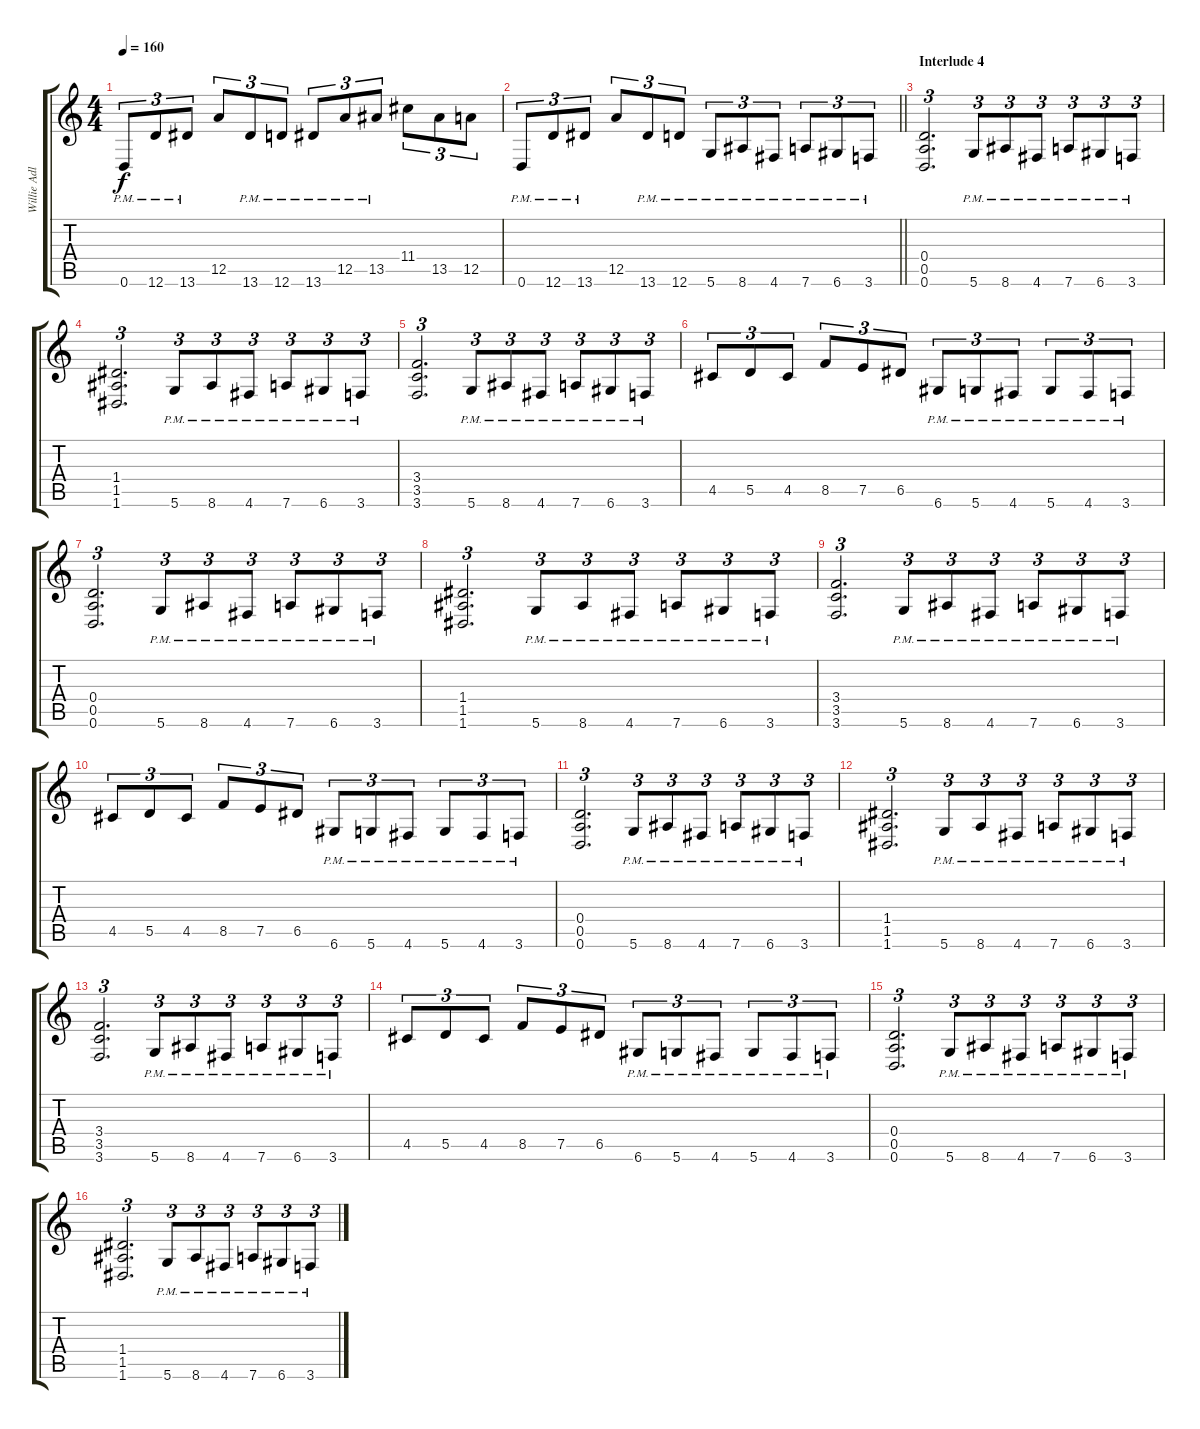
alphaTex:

\track ("Willie Adler - Rhythm" "Willie Adl") {instrument distortionguitar}
\staff {score tabs}
\tuning (E4 B3 G3 D3 A2 D2) {hide}
\ts (4 4)
\tempo 160
\clef g2
\ks c
0.6{pm}.8{tu (3 2) dy f} 12.6{pm}.8{tu (3 2)} 13.6{pm}.8{tu (3 2)} 12.5.8{tu (3 2)} 13.6{pm}.8{tu (3 2)} 12.6{pm}.8{tu (3 2)} 13.6{pm}.8{tu (3 2)} 12.5{pm}.8{tu (3 2)} 13.5{pm}.8{tu (3 2)} 11.4.8{tu (3 2)} 13.5.8{tu (3 2)} 12.5.8{tu (3 2)} |
\barLineRight lightlight
0.6{pm}.8{tu (3 2)} 12.6{pm}.8{tu (3 2)} 13.6{pm}.8{tu (3 2)} 12.5.8{tu (3 2)} 13.6{pm}.8{tu (3 2)} 12.6{pm}.8{tu (3 2)} 5.6{pm}.8{tu (3 2)} 8.6{pm}.8{tu (3 2)} 4.6{pm}.8{tu (3 2)} 7.6{pm}.8{tu (3 2)} 6.6{pm}.8{tu (3 2)} 3.6{pm}.8{tu (3 2)} |
\section ("" "Interlude 4")
(0.4 0.5 0.6).2{d tu (3 2)} 5.6{pm}.8{tu (3 2)} 8.6{pm}.8{tu (3 2)} 4.6{pm}.8{tu (3 2)} 7.6{pm}.8{tu (3 2)} 6.6{pm}.8{tu (3 2)} 3.6{pm}.8{tu (3 2)} |
(1.4 1.5 1.6).2{d tu (3 2)} 5.6{pm}.8{tu (3 2)} 8.6{pm}.8{tu (3 2)} 4.6{pm}.8{tu (3 2)} 7.6{pm}.8{tu (3 2)} 6.6{pm}.8{tu (3 2)} 3.6{pm}.8{tu (3 2)} |
(3.4 3.5 3.6).2{d tu (3 2)} 5.6{pm}.8{tu (3 2)} 8.6{pm}.8{tu (3 2)} 4.6{pm}.8{tu (3 2)} 7.6{pm}.8{tu (3 2)} 6.6{pm}.8{tu (3 2)} 3.6{pm}.8{tu (3 2)} |
4.5.8{tu (3 2)} 5.5.8{tu (3 2)} 4.5.8{tu (3 2)} 8.5.8{tu (3 2)} 7.5.8{tu (3 2)} 6.5.8{tu (3 2)} 6.6{pm}.8{tu (3 2)} 5.6{pm}.8{tu (3 2)} 4.6{pm}.8{tu (3 2)} 5.6{pm}.8{tu (3 2)} 4.6{pm}.8{tu (3 2)} 3.6{pm}.8{tu (3 2)} |
(0.4 0.5 0.6).2{d tu (3 2)} 5.6{pm}.8{tu (3 2)} 8.6{pm}.8{tu (3 2)} 4.6{pm}.8{tu (3 2)} 7.6{pm}.8{tu (3 2)} 6.6{pm}.8{tu (3 2)} 3.6{pm}.8{tu (3 2)} |
(1.4 1.5 1.6).2{d tu (3 2)} 5.6{pm}.8{tu (3 2)} 8.6{pm}.8{tu (3 2)} 4.6{pm}.8{tu (3 2)} 7.6{pm}.8{tu (3 2)} 6.6{pm}.8{tu (3 2)} 3.6{pm}.8{tu (3 2)} |
(3.4 3.5 3.6).2{d tu (3 2)} 5.6{pm}.8{tu (3 2)} 8.6{pm}.8{tu (3 2)} 4.6{pm}.8{tu (3 2)} 7.6{pm}.8{tu (3 2)} 6.6{pm}.8{tu (3 2)} 3.6{pm}.8{tu (3 2)} |
4.5.8{tu (3 2)} 5.5.8{tu (3 2)} 4.5.8{tu (3 2)} 8.5.8{tu (3 2)} 7.5.8{tu (3 2)} 6.5.8{tu (3 2)} 6.6{pm}.8{tu (3 2)} 5.6{pm}.8{tu (3 2)} 4.6{pm}.8{tu (3 2)} 5.6{pm}.8{tu (3 2)} 4.6{pm}.8{tu (3 2)} 3.6{pm}.8{tu (3 2)} |
(0.4 0.5 0.6).2{d tu (3 2)} 5.6{pm}.8{tu (3 2)} 8.6{pm}.8{tu (3 2)} 4.6{pm}.8{tu (3 2)} 7.6{pm}.8{tu (3 2)} 6.6{pm}.8{tu (3 2)} 3.6{pm}.8{tu (3 2)} |
(1.4 1.5 1.6).2{d tu (3 2)} 5.6{pm}.8{tu (3 2)} 8.6{pm}.8{tu (3 2)} 4.6{pm}.8{tu (3 2)} 7.6{pm}.8{tu (3 2)} 6.6{pm}.8{tu (3 2)} 3.6{pm}.8{tu (3 2)} |
(3.4 3.5 3.6).2{d tu (3 2)} 5.6{pm}.8{tu (3 2)} 8.6{pm}.8{tu (3 2)} 4.6{pm}.8{tu (3 2)} 7.6{pm}.8{tu (3 2)} 6.6{pm}.8{tu (3 2)} 3.6{pm}.8{tu (3 2)} |
4.5.8{tu (3 2)} 5.5.8{tu (3 2)} 4.5.8{tu (3 2)} 8.5.8{tu (3 2)} 7.5.8{tu (3 2)} 6.5.8{tu (3 2)} 6.6{pm}.8{tu (3 2)} 5.6{pm}.8{tu (3 2)} 4.6{pm}.8{tu (3 2)} 5.6{pm}.8{tu (3 2)} 4.6{pm}.8{tu (3 2)} 3.6{pm}.8{tu (3 2)} |
(0.4 0.5 0.6).2{d tu (3 2)} 5.6{pm}.8{tu (3 2)} 8.6{pm}.8{tu (3 2)} 4.6{pm}.8{tu (3 2)} 7.6{pm}.8{tu (3 2)} 6.6{pm}.8{tu (3 2)} 3.6{pm}.8{tu (3 2)} |
(1.4 1.5 1.6).2{d tu (3 2)} 5.6{pm}.8{tu (3 2)} 8.6{pm}.8{tu (3 2)} 4.6{pm}.8{tu (3 2)} 7.6{pm}.8{tu (3 2)} 6.6{pm}.8{tu (3 2)} 3.6{pm}.8{tu (3 2)}
